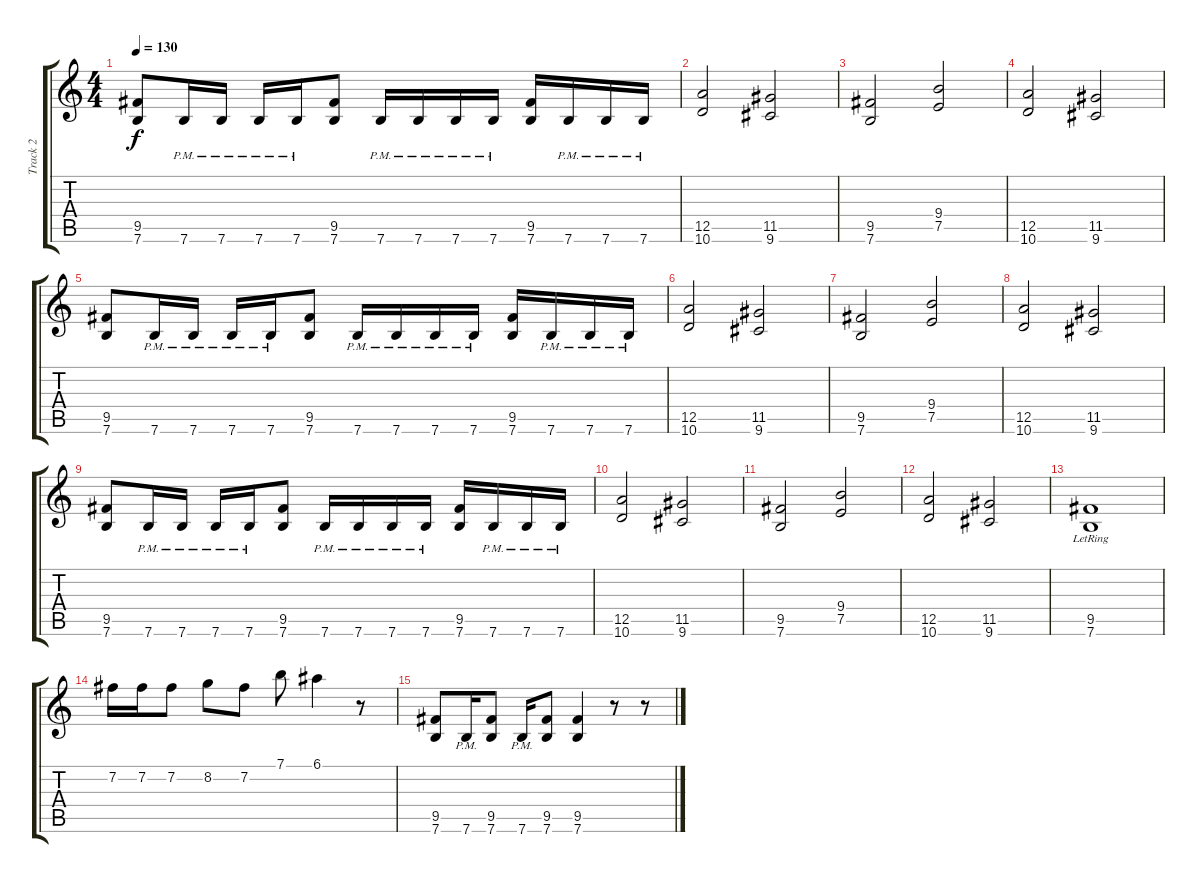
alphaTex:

\track ("Track 2" "Track 2") {instrument distortionguitar}
\staff {score tabs}
\tuning (E4 B3 G3 D3 A2 E2) {hide}
\ts (4 4)
\tempo 130
\clef g2
\ks c
(9.5 7.6).8{dy f} 7.6{pm}.16 7.6{pm}.16 7.6{pm}.16 7.6{pm}.16 (9.5 7.6).8 7.6{pm}.16 7.6{pm}.16 7.6{pm}.16 7.6{pm}.16 (9.5 7.6).16 7.6{pm}.16 7.6{pm}.16 7.6{pm}.16 |
(12.5 10.6).2 (11.5 9.6).2 |
(9.5 7.6).2 (9.4 7.5).2 |
(12.5 10.6).2 (11.5 9.6).2 |
(9.5 7.6).8 7.6{pm}.16 7.6{pm}.16 7.6{pm}.16 7.6{pm}.16 (9.5 7.6).8 7.6{pm}.16 7.6{pm}.16 7.6{pm}.16 7.6{pm}.16 (9.5 7.6).16 7.6{pm}.16 7.6{pm}.16 7.6{pm}.16 |
(12.5 10.6).2 (11.5 9.6).2 |
(9.5 7.6).2 (9.4 7.5).2 |
(12.5 10.6).2 (11.5 9.6).2 |
(9.5 7.6).8 7.6{pm}.16 7.6{pm}.16 7.6{pm}.16 7.6{pm}.16 (9.5 7.6).8 7.6{pm}.16 7.6{pm}.16 7.6{pm}.16 7.6{pm}.16 (9.5 7.6).16 7.6{pm}.16 7.6{pm}.16 7.6{pm}.16 |
(12.5 10.6).2 (11.5 9.6).2 |
(9.5 7.6).2 (9.4 7.5).2 |
(12.5 10.6).2 (11.5 9.6).2 |
(9.5 7.6{lr}).1 |
7.2.16 7.2.16 7.2.8 8.2.8 7.2.8 7.1.8 6.1.4 r.8 |
(9.5 7.6).8 7.6{pm}.16 (9.5 7.6).8 7.6{pm}.16 (9.5 7.6).8 (9.5 7.6).4 r.8 r.8
